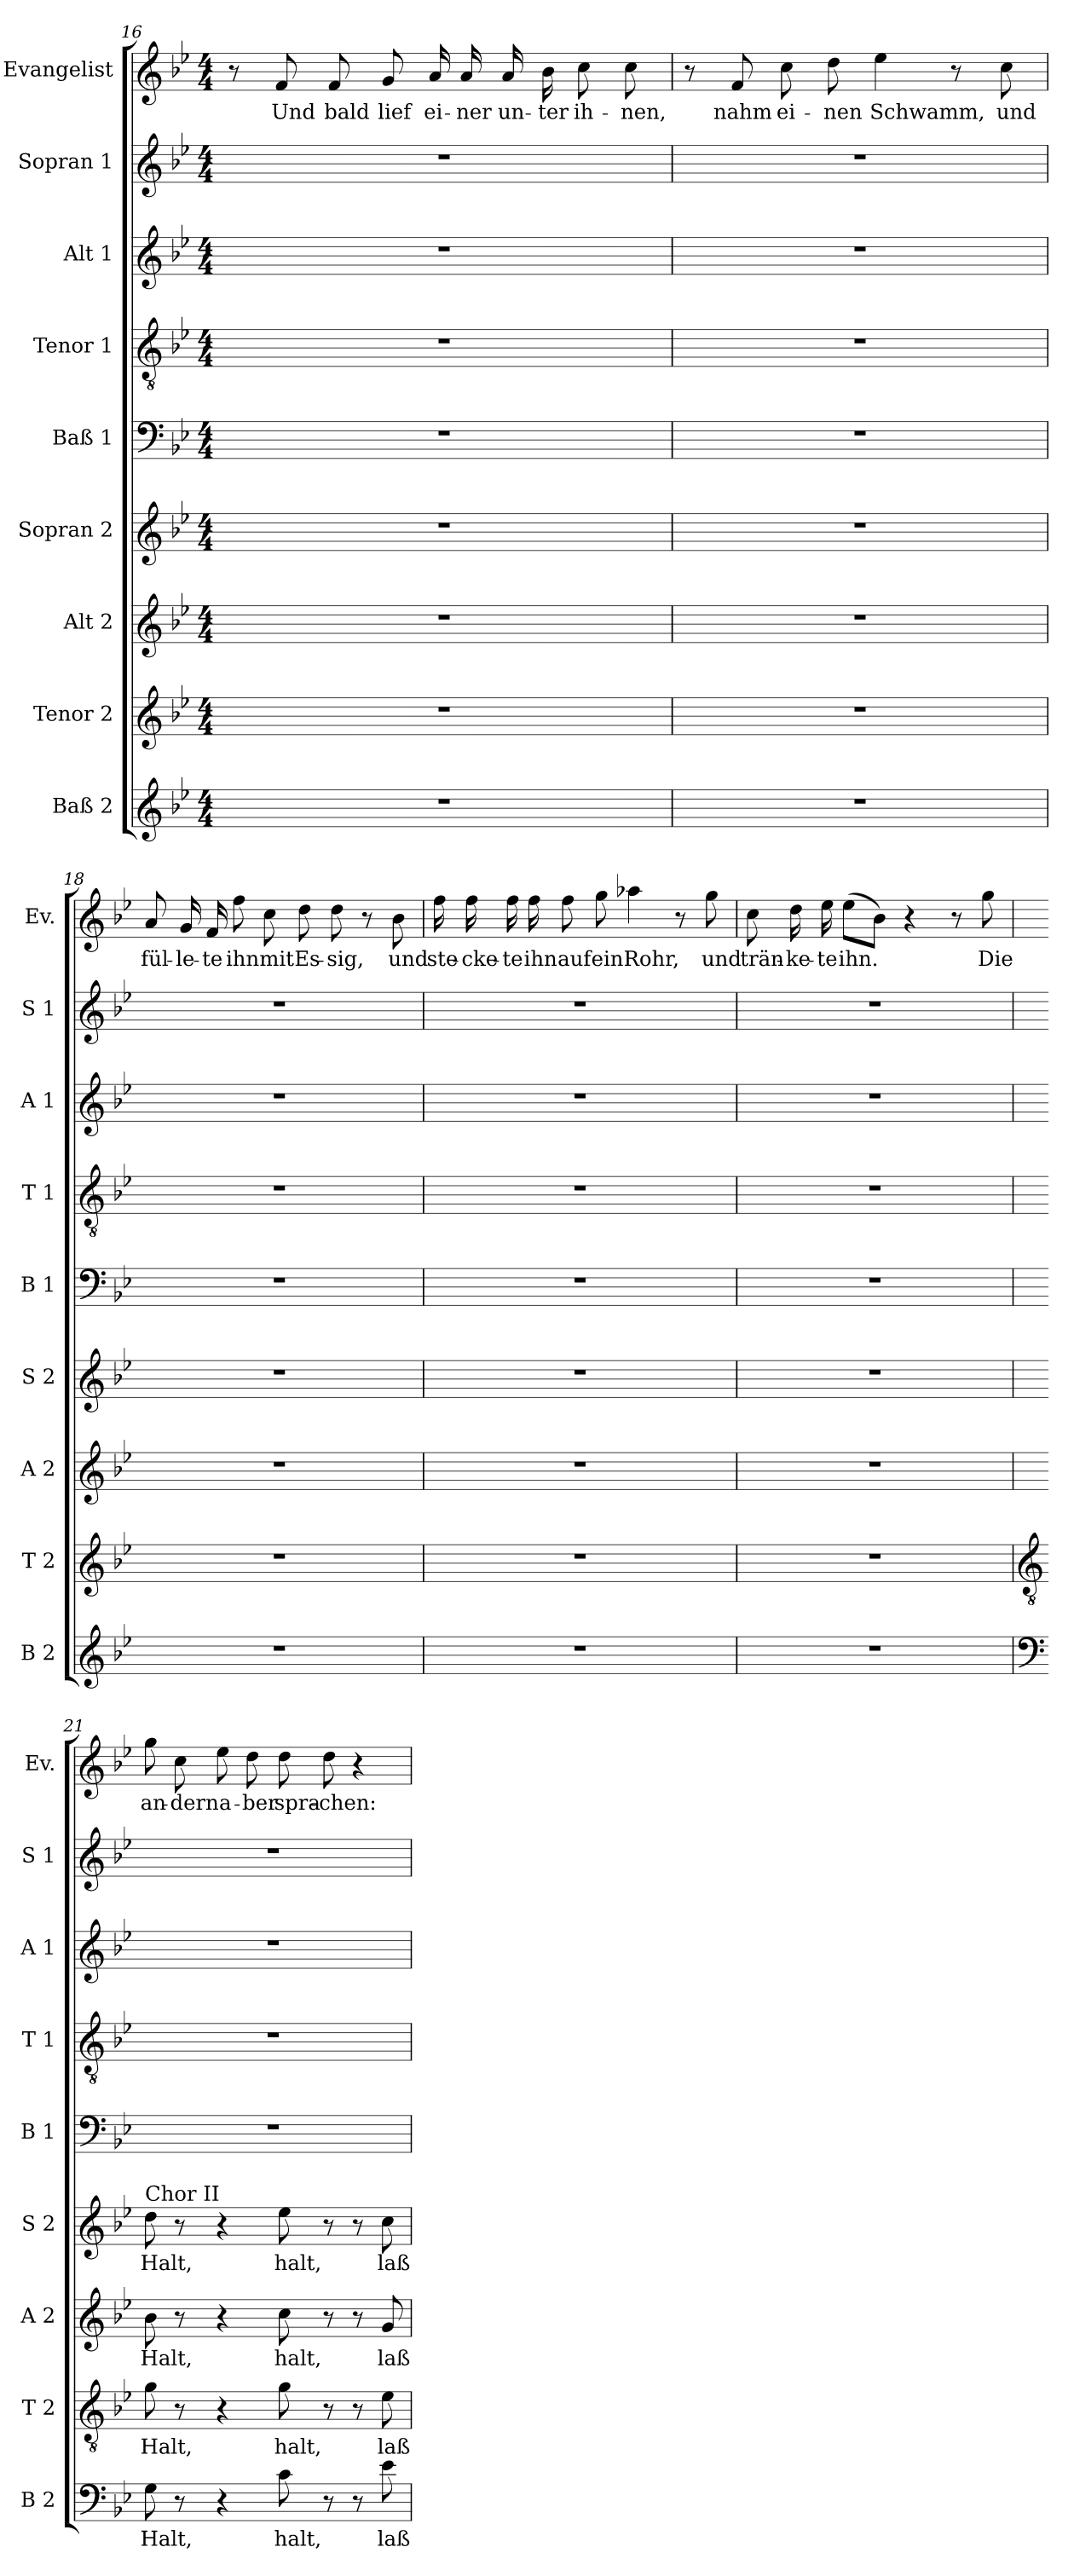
**kern	**text	**kern	**text	**kern	**text	**kern	**text	**kern	**kern	**kern	**kern	**kern	**text
*part9	*part9	*part8	*part8	*part7	*part7	*part6	*part6	*part5	*part4	*part3	*part2	*part1	*part1
*staff9	*staff9	*staff8	*staff8	*staff7	*staff7	*staff6	*staff6	*staff5	*staff4	*staff3	*staff2	*staff1	*staff1
*I"Baß 2	*	*I"Tenor 2	*	*I"Alt 2	*	*I"Sopran 2	*	*I"Baß 1	*I"Tenor 1	*I"Alt 1	*I"Sopran 1	*I"Evangelist	*
*I'B 2	*	*I'T 2	*	*I'A 2	*	*I'S 2	*	*I'B 1	*I'T 1	*I'A 1	*I'S 1	*I'Ev.	*
!!LO:LB:g=z
*clefG2	*	*clefG2	*	*clefG2	*	*clefG2	*	*clefF4	*clefGv2	*clefG2	*clefG2	*clefG2	*
*k[b-e-]	*	*k[b-e-]	*	*k[b-e-]	*	*k[b-e-]	*	*k[b-e-]	*k[b-e-]	*k[b-e-]	*k[b-e-]	*k[b-e-]	*
*B-:	*	*B-:	*	*B-:	*	*B-:	*	*B-:	*B-:	*B-:	*B-:	*B-:	*
*M4/4	*	*M4/4	*	*M4/4	*	*M4/4	*	*M4/4	*M4/4	*M4/4	*M4/4	*M4/4	*
=16	=16	=16	=16	=16	=16	=16	=16	=16	=16	=16	=16	=16	=16
1r	.	1r	.	1r	.	1r	.	1r	1r	1r	1r	8r	.
!	!	!	!	!	!	!	!	!	!	!	!	!	!LO:LY:b
.	.	.	.	.	.	.	.	.	.	.	.	8f/	Und
!	!	!	!	!	!	!	!	!	!	!	!	!	!LO:LY:b
.	.	.	.	.	.	.	.	.	.	.	.	8f/	bald
!	!	!	!	!	!	!	!	!	!	!	!	!	!LO:LY:b
.	.	.	.	.	.	.	.	.	.	.	.	8g/	lief
!	!	!	!	!	!	!	!	!	!	!	!	!	!LO:LY:b
.	.	.	.	.	.	.	.	.	.	.	.	16a/	ei-
!	!	!	!	!	!	!	!	!	!	!	!	!	!LO:LY:b
.	.	.	.	.	.	.	.	.	.	.	.	16a/	-ner
!	!	!	!	!	!	!	!	!	!	!	!	!	!LO:LY:b
.	.	.	.	.	.	.	.	.	.	.	.	16a/	un-
!	!	!	!	!	!	!	!	!	!	!	!	!	!LO:LY:b
.	.	.	.	.	.	.	.	.	.	.	.	16b-\	-ter
!	!	!	!	!	!	!	!	!	!	!	!	!	!LO:LY:b
.	.	.	.	.	.	.	.	.	.	.	.	8cc\	ih-
!	!	!	!	!	!	!	!	!	!	!	!	!	!LO:LY:b
.	.	.	.	.	.	.	.	.	.	.	.	8cc\	-nen,
=17	=17	=17	=17	=17	=17	=17	=17	=17	=17	=17	=17	=17	=17
1r	.	1r	.	1r	.	1r	.	1r	1r	1r	1r	8r	.
!	!	!	!	!	!	!	!	!	!	!	!	!	!LO:LY:b
.	.	.	.	.	.	.	.	.	.	.	.	8f/	nahm
!	!	!	!	!	!	!	!	!	!	!	!	!	!LO:LY:b
.	.	.	.	.	.	.	.	.	.	.	.	8cc\	ei-
!	!	!	!	!	!	!	!	!	!	!	!	!	!LO:LY:b
.	.	.	.	.	.	.	.	.	.	.	.	8dd\	-nen
!	!	!	!	!	!	!	!	!	!	!	!	!	!LO:LY:b
.	.	.	.	.	.	.	.	.	.	.	.	4ee-\	Schwamm,
.	.	.	.	.	.	.	.	.	.	.	.	8r	.
!	!	!	!	!	!	!	!	!	!	!	!	!	!LO:LY:b
.	.	.	.	.	.	.	.	.	.	.	.	8cc\	und
!!LO:LB:g=z
=18	=18	=18	=18	=18	=18	=18	=18	=18	=18	=18	=18	=18	=18
!	!	!	!	!	!	!	!	!	!	!	!	!	!LO:LY:b
1r	.	1r	.	1r	.	1r	.	1r	1r	1r	1r	8a/	fül-
!	!	!	!	!	!	!	!	!	!	!	!	!	!LO:LY:b
.	.	.	.	.	.	.	.	.	.	.	.	16g/	-le-
!	!	!	!	!	!	!	!	!	!	!	!	!	!LO:LY:b
.	.	.	.	.	.	.	.	.	.	.	.	16f/	-te
!	!	!	!	!	!	!	!	!	!	!	!	!	!LO:LY:b
.	.	.	.	.	.	.	.	.	.	.	.	8ff\	ihn
!	!	!	!	!	!	!	!	!	!	!	!	!	!LO:LY:b
.	.	.	.	.	.	.	.	.	.	.	.	8cc\	mit
!	!	!	!	!	!	!	!	!	!	!	!	!	!LO:LY:b
.	.	.	.	.	.	.	.	.	.	.	.	8dd\	Es-
!	!	!	!	!	!	!	!	!	!	!	!	!	!LO:LY:b
.	.	.	.	.	.	.	.	.	.	.	.	8dd\	-sig,
.	.	.	.	.	.	.	.	.	.	.	.	8r	.
!	!	!	!	!	!	!	!	!	!	!	!	!	!LO:LY:b
.	.	.	.	.	.	.	.	.	.	.	.	8b-\	und
=19	=19	=19	=19	=19	=19	=19	=19	=19	=19	=19	=19	=19	=19
!	!	!	!	!	!	!	!	!	!	!	!	!	!LO:LY:b
1r	.	1r	.	1r	.	1r	.	1r	1r	1r	1r	16ff\	ste-
!	!	!	!	!	!	!	!	!	!	!	!	!	!LO:LY:b
.	.	.	.	.	.	.	.	.	.	.	.	16ff\	-cke-
!	!	!	!	!	!	!	!	!	!	!	!	!	!LO:LY:b
.	.	.	.	.	.	.	.	.	.	.	.	16ff\	-te
!	!	!	!	!	!	!	!	!	!	!	!	!	!LO:LY:b
.	.	.	.	.	.	.	.	.	.	.	.	16ff\	ihn
!	!	!	!	!	!	!	!	!	!	!	!	!	!LO:LY:b
.	.	.	.	.	.	.	.	.	.	.	.	8ff\	auf
!	!	!	!	!	!	!	!	!	!	!	!	!	!LO:LY:b
.	.	.	.	.	.	.	.	.	.	.	.	8gg\	ein
!	!	!	!	!	!	!	!	!	!	!	!	!	!LO:LY:b
.	.	.	.	.	.	.	.	.	.	.	.	4aa-X\	Rohr,
.	.	.	.	.	.	.	.	.	.	.	.	8r	.
!	!	!	!	!	!	!	!	!	!	!	!	!	!LO:LY:b
.	.	.	.	.	.	.	.	.	.	.	.	8gg\	und
!!LO:LB:g=z
=20	=20	=20	=20	=20	=20	=20	=20	=20	=20	=20	=20	=20	=20
!	!	!	!	!	!	!	!	!	!	!	!	!	!LO:LY:b
1r	.	1r	.	1r	.	1r	.	1r	1r	1r	1r	8cc\	trän-
!	!	!	!	!	!	!	!	!	!	!	!	!	!LO:LY:b
.	.	.	.	.	.	.	.	.	.	.	.	16dd\	-ke-
!	!	!	!	!	!	!	!	!	!	!	!	!	!LO:LY:b
.	.	.	.	.	.	.	.	.	.	.	.	16ee-\	-te
!	!	!	!	!	!	!	!	!	!	!	!	!	!LO:LY:b
.	.	.	.	.	.	.	.	.	.	.	.	(>8ee-\L	ihn.
.	.	.	.	.	.	.	.	.	.	.	.	8b-\J)	.
.	.	.	.	.	.	.	.	.	.	.	.	4r	.
.	.	.	.	.	.	.	.	.	.	.	.	8r	.
!	!	!	!	!	!	!	!	!	!	!	!	!	!LO:LY:b
.	.	.	.	.	.	.	.	.	.	.	.	8gg\	Die
=21	=21	=21	=21	=21	=21	=21	=21	=21	=21	=21	=21	=21	=21
*clefF4	*	*clefGv2	*	*	*	*	*	*	*	*	*	*	*
!	!	!	!	!	!	!LO:TX:a:t=Chor II	!	!	!	!	!	!	!
!	!	!	!	!	!	!	!	!	!	!	!	!	!LO:LY:b
8G\	Halt,	8g\	Halt,	8b-\	Halt,	8dd\	Halt,	1r	1r	1r	1r	8gg\	an-
!	!	!	!	!	!	!	!	!	!	!	!	!	!LO:LY:b
8r	.	8r	.	8r	.	8r	.	.	.	.	.	8cc\	-dern
!	!	!	!	!	!	!	!	!	!	!	!	!	!LO:LY:b
4r	.	4r	.	4r	.	4r	.	.	.	.	.	8ee-\	a-
!	!	!	!	!	!	!	!	!	!	!	!	!	!LO:LY:b
.	.	.	.	.	.	.	.	.	.	.	.	8dd\	-ber
!	!	!	!	!	!	!	!	!	!	!	!	!	!LO:LY:b
8c\	halt,	8g\	halt,	8cc\	halt,	8ee-\	halt,	.	.	.	.	8dd\	spra-
!	!	!	!	!	!	!	!	!	!	!	!	!	!LO:LY:b
8r	.	8r	.	8r	.	8r	.	.	.	.	.	8dd\	-chen:
8r	.	8r	.	8r	.	8r	.	.	.	.	.	4r	.
8e-\	laß	8e-\	laß	8g/	laß	8cc\	laß	.	.	.	.	.	.
=	=	=	=	=	=	=	=	=	=	=	=	=	=
*-	*-	*-	*-	*-	*-	*-	*-	*-	*-	*-	*-	*-	*-
